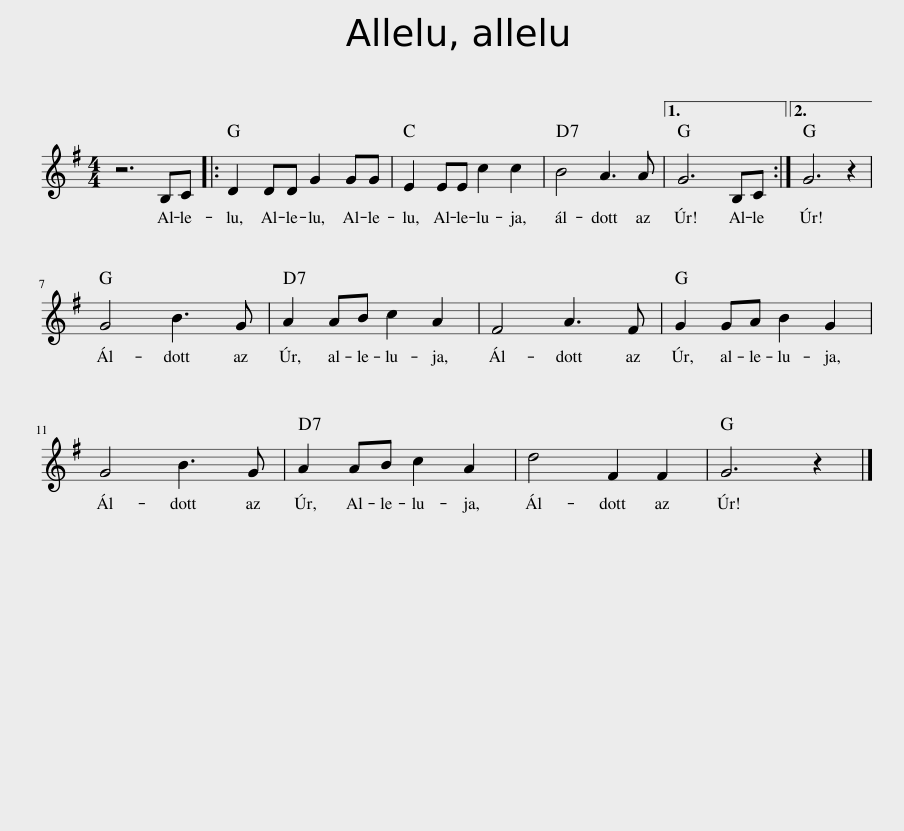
X:1
L:1/8
M:4/4
I:linebreak $
K:G
V:1 treble
V:1
 z6 B,C |: D2 DD G2 GG | E2 EE c2 c2 | B4 A3 A |1 G6 B,C :|2 %5
 G6 z2 ||$ G4 B3 G | A2 AB c2 A2 | F4 A3 F | G2 GA B2 G2 |$ %10
 G4 B3 G | A2 AB c2 A2 | d4 F2 F2 | G6 z2 |] %14
